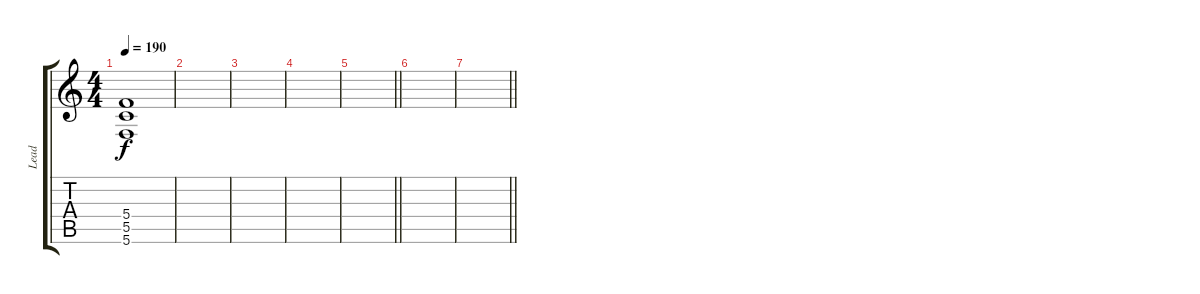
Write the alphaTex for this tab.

\track ("Lead" "Lead") {instrument distortionguitar}
\staff {score tabs}
\tuning (D4 A3 F3 C3 G2 C2) {hide}
\ts (4 4)
\tempo 190
\clef g2
\ks c
(5.4{t} 5.5{t} 5.6{t}).1{dy f} |
|
|
|
\barLineRight lightlight
|
|
\barLineRight lightlight
